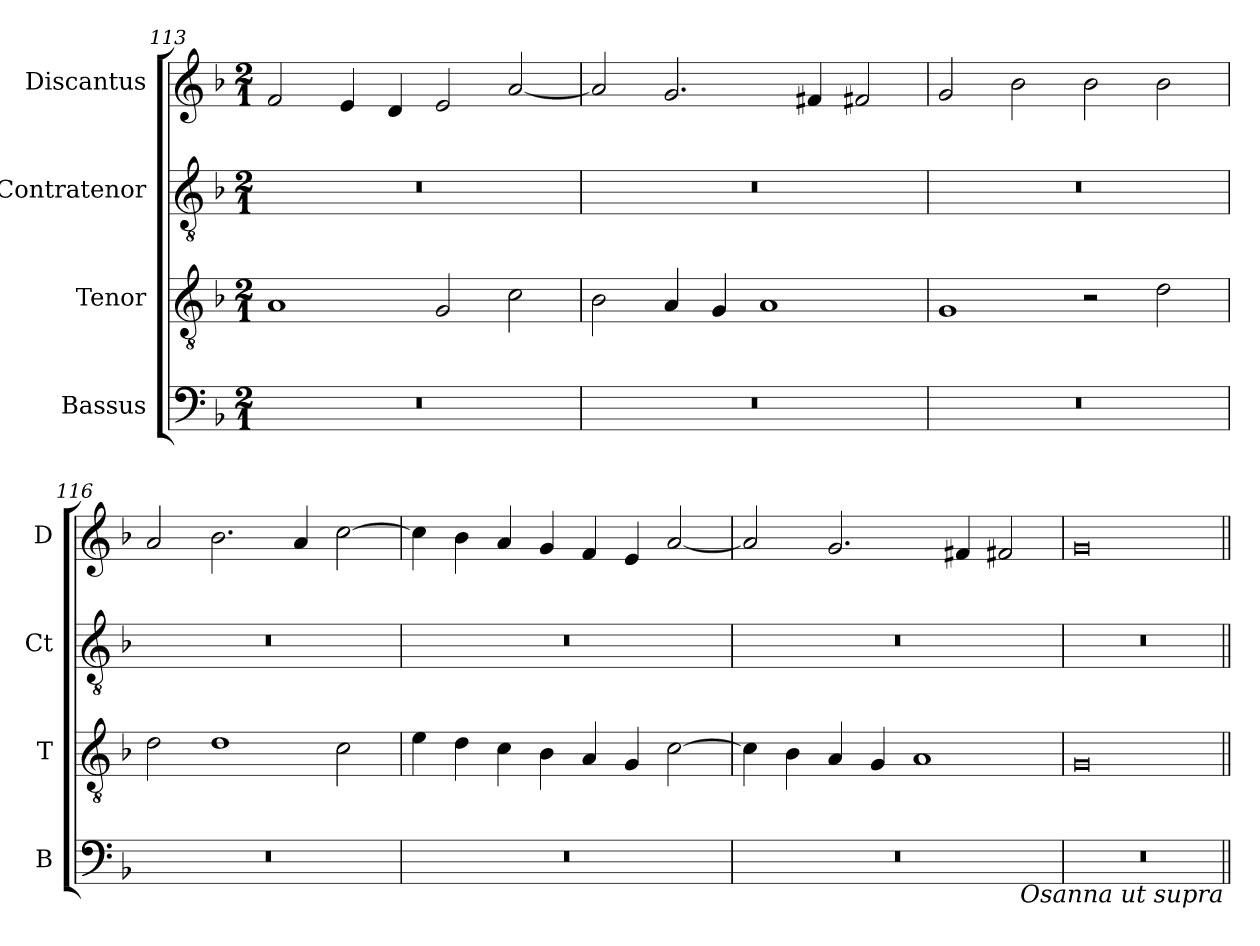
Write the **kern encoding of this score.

**kern	**kern	**kern	**kern
*part4	*part3	*part2	*part1
*staff4	*staff3	*staff2	*staff1
*I"Bassus	*I"Tenor	*I"Contratenor	*I"Discantus
*I'B	*I'T	*I'Ct	*I'D
*clefF4	*clefGv2	*clefGv2	*clefG2
*k[b-]	*k[b-]	*k[b-]	*k[b-]
*M2/1	*M2/1	*M2/1	*M2/1
=113	=113	=113	=113
0r	1A	0r	2f/
.	.	.	4e/
.	.	.	4d/
.	2G/	.	2e/
.	2c\	.	[2a/
=114	=114	=114	=114
0r	2B-\	0r	2a/]
.	4A/	.	2.g/
.	4G/	.	.
.	1A	.	.
.	.	.	4f#X/
.	.	.	2f#X/
=115	=115	=115	=115
0r	1G	0r	2g/
.	.	.	2b-\
.	2r	.	2b-\
.	2d\	.	2b-\
=116	=116	=116	=116
0r	2d\	0r	2a/
.	1d	.	2.b-\
.	.	.	4a/
.	2c\	.	[2cc\
=117	=117	=117	=117
0r	4e\	0r	4cc\]
.	4d\	.	4b-\
.	4c\	.	4a/
.	4B-\	.	4g/
.	4A/	.	4f/
.	4G/	.	4e/
.	[2c\	.	[2a/
=118	=118	=118	=118
0r	4c\]	0r	2a/]
.	4B-\	.	.
.	4A/	.	2.g/
.	4G/	.	.
.	1A	.	.
.	.	.	4f#X/
.	.	.	2f#X/
=119	=119	=119	=119
0r	0G	0r	0g
!LO:TX:b:i:rj:t=Osanna ut supra	!	!	!
=||	=||	=||	=||
*-	*-	*-	*-
